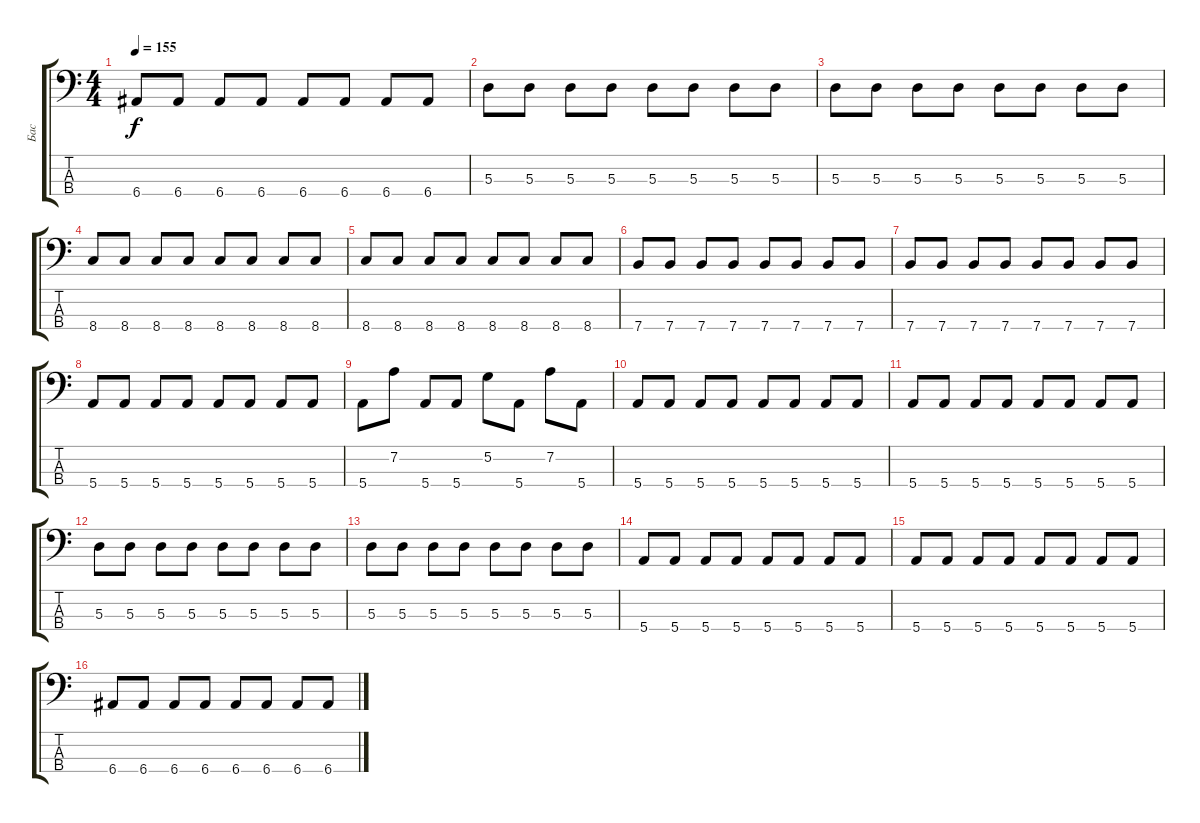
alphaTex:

\track ("Бас" "Бас") {instrument electricbasspick}
\staff {score tabs}
\tuning (G2 D2 A1 E1) {hide}
\ts (4 4)
\tempo 155
\clef f4
\ks c
6.4.8{dy f} 6.4.8 6.4.8 6.4.8 6.4.8 6.4.8 6.4.8 6.4.8 |
5.3.8 5.3.8 5.3.8 5.3.8 5.3.8 5.3.8 5.3.8 5.3.8 |
5.3.8 5.3.8 5.3.8 5.3.8 5.3.8 5.3.8 5.3.8 5.3.8 |
8.4.8 8.4.8 8.4.8 8.4.8 8.4.8 8.4.8 8.4.8 8.4.8 |
8.4.8 8.4.8 8.4.8 8.4.8 8.4.8 8.4.8 8.4.8 8.4.8 |
7.4.8 7.4.8 7.4.8 7.4.8 7.4.8 7.4.8 7.4.8 7.4.8 |
7.4.8 7.4.8 7.4.8 7.4.8 7.4.8 7.4.8 7.4.8 7.4.8 |
5.4.8 5.4.8 5.4.8 5.4.8 5.4.8 5.4.8 5.4.8 5.4.8 |
5.4.8 7.2.8 5.4.8 5.4.8 5.2.8 5.4.8 7.2.8 5.4.8 |
5.4.8 5.4.8 5.4.8 5.4.8 5.4.8 5.4.8 5.4.8 5.4.8 |
5.4.8 5.4.8 5.4.8 5.4.8 5.4.8 5.4.8 5.4.8 5.4.8 |
5.3.8 5.3.8 5.3.8 5.3.8 5.3.8 5.3.8 5.3.8 5.3.8 |
5.3.8 5.3.8 5.3.8 5.3.8 5.3.8 5.3.8 5.3.8 5.3.8 |
5.4.8 5.4.8 5.4.8 5.4.8 5.4.8 5.4.8 5.4.8 5.4.8 |
5.4.8 5.4.8 5.4.8 5.4.8 5.4.8 5.4.8 5.4.8 5.4.8 |
6.4.8 6.4.8 6.4.8 6.4.8 6.4.8 6.4.8 6.4.8 6.4.8
